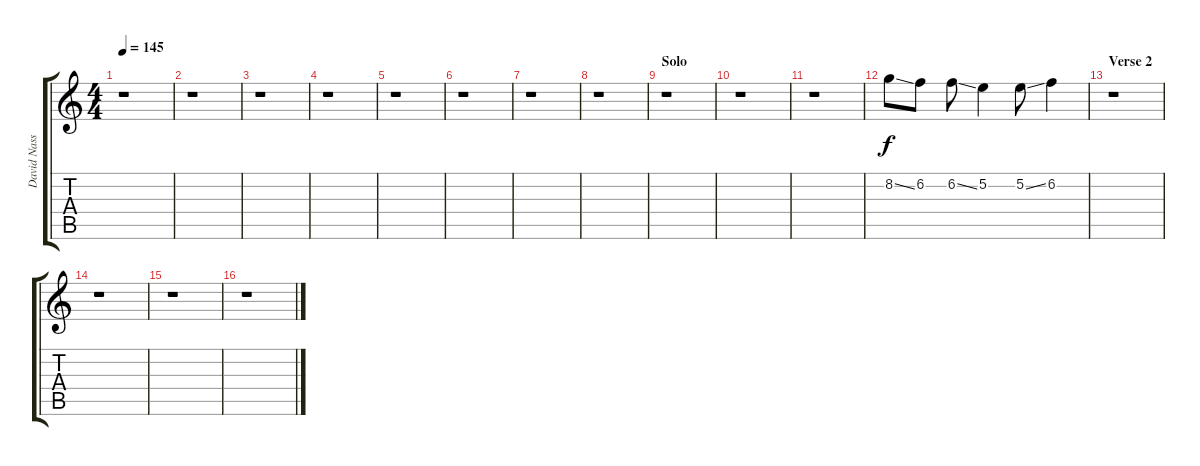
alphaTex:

\track ("David Nassie" "David Nass") {instrument overdrivenguitar}
\staff {score tabs}
\tuning (E4 B3 G3 D3 A2 E2) {hide}
\ts (4 4)
\tempo 145
\clef g2
\ks c
r.1{dy f} |
r.1 |
r.1 |
r.1 |
r.1 |
r.1 |
r.1 |
r.1 |
\section ("" "Solo")
r.1 |
r.1 |
r.1 |
8.2{ss}.8 6.2.8 6.2{ss}.8 5.2.4 5.2{ss}.8 6.2.4 |
\section ("" "Verse 2")
r.1 |
r.1 |
r.1 |
r.1
